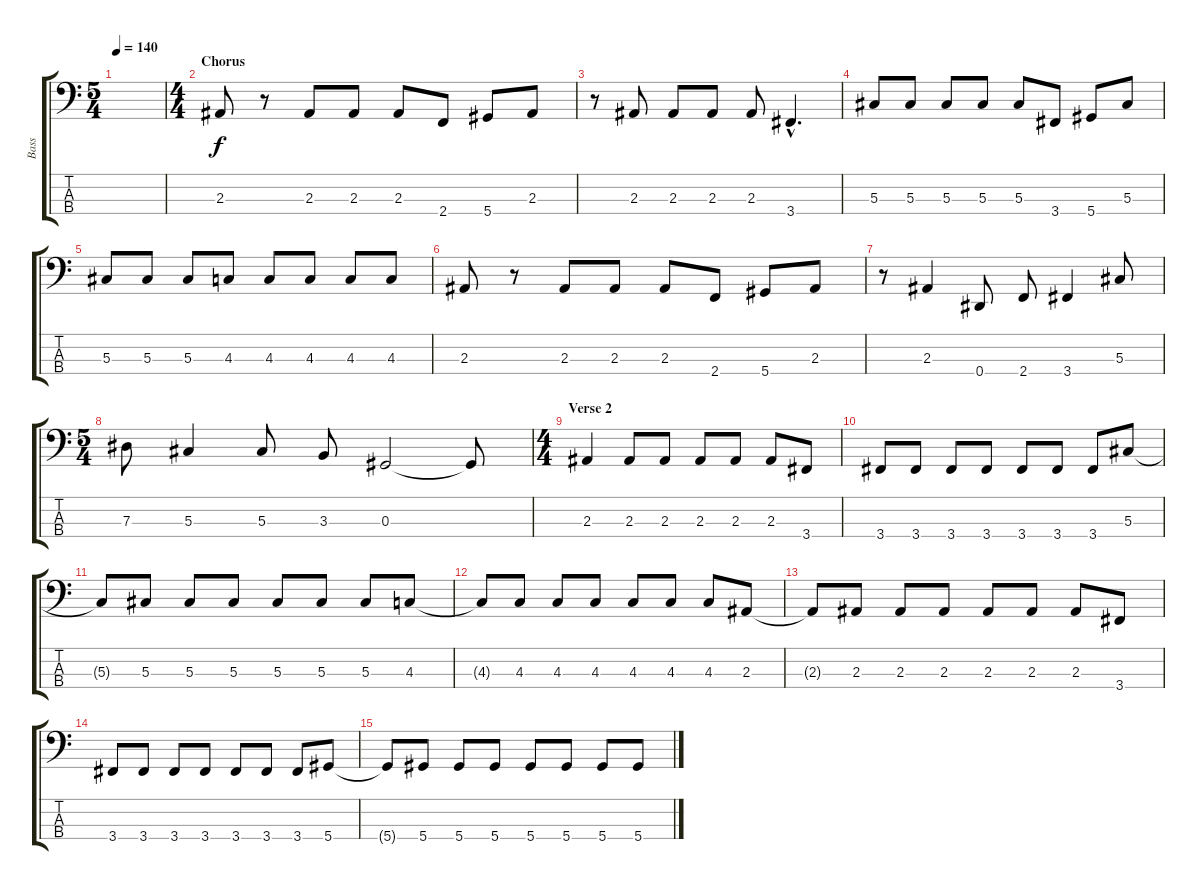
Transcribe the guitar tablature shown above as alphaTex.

\track ("Bass" "Bass") {instrument electricbassfinger}
\staff {score tabs}
\tuning (Gb2 Db2 Ab1 Eb1) {hide}
\ts (5 4)
\tempo 140
\clef f4
\ks c
|
\ts (4 4)
\section ("" "Chorus")
2.3.8 r.8 2.3.8 2.3.8 2.3.8 2.4.8 5.4.8 2.3.8 |
r.8 2.3.8 2.3.8 2.3.8 2.3.8 3.4{hac}.4{d} |
5.3.8 5.3.8 5.3.8 5.3.8 5.3.8 3.4.8 5.4.8 5.3.8 |
5.3.8 5.3.8 5.3.8 4.3.8 4.3.8 4.3.8 4.3.8 4.3.8 |
2.3.8 r.8 2.3.8 2.3.8 2.3.8 2.4.8 5.4.8 2.3.8 |
r.8 2.3.4 0.4.8 2.4.8 3.4.4 5.3.8 |
\ts (5 4)
7.3.8 5.3.4 5.3.8 3.3.8 0.3.2 0.3{t}.8 |
\ts (4 4)
\section ("" "Verse 2")
2.3.4 2.3.8 2.3.8 2.3.8 2.3.8 2.3.8 3.4.8 |
3.4.8 3.4.8 3.4.8 3.4.8 3.4.8 3.4.8 3.4.8 5.3.8 |
5.3{t}.8 5.3.8 5.3.8 5.3.8 5.3.8 5.3.8 5.3.8 4.3.8 |
4.3{t}.8 4.3.8 4.3.8 4.3.8 4.3.8 4.3.8 4.3.8 2.3.8 |
2.3{t}.8 2.3.8 2.3.8 2.3.8 2.3.8 2.3.8 2.3.8 3.4.8 |
3.4.8 3.4.8 3.4.8 3.4.8 3.4.8 3.4.8 3.4.8 5.4.8 |
5.4{t}.8 5.4.8 5.4.8 5.4.8 5.4.8 5.4.8 5.4.8 5.4.8
